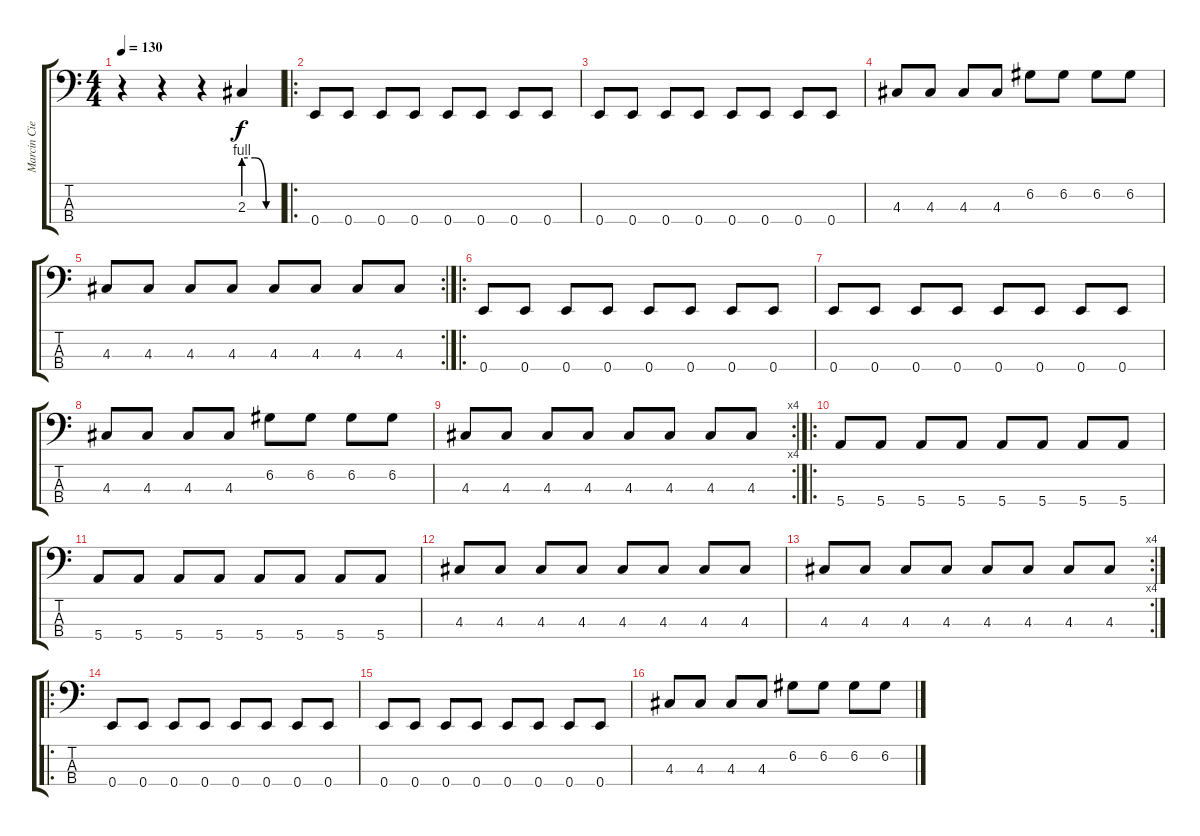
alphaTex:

\track ("Marcin Ciempiel" "Marcin Cie") {instrument electricbassfinger}
\staff {score tabs}
\tuning (G2 D2 A1 E1) {hide}
\ts (4 4)
\tempo 130
\clef f4
\ks c
r.4{dy f instrument electricbassfinger} r.4 r.4 2.3{be (custom 0 4 20 4 40 0 60 0)}.4 |
\ro
0.4.8 0.4.8 0.4.8 0.4.8 0.4.8 0.4.8 0.4.8 0.4.8 |
0.4.8 0.4.8 0.4.8 0.4.8 0.4.8 0.4.8 0.4.8 0.4.8 |
4.3.8 4.3.8 4.3.8 4.3.8 6.2.8 6.2.8 6.2.8 6.2.8 |
\rc 2
4.3.8 4.3.8 4.3.8 4.3.8 4.3.8 4.3.8 4.3.8 4.3.8 |
\ro
0.4.8 0.4.8 0.4.8 0.4.8 0.4.8 0.4.8 0.4.8 0.4.8 |
0.4.8 0.4.8 0.4.8 0.4.8 0.4.8 0.4.8 0.4.8 0.4.8 |
4.3.8 4.3.8 4.3.8 4.3.8 6.2.8 6.2.8 6.2.8 6.2.8 |
\rc 4
4.3.8 4.3.8 4.3.8 4.3.8 4.3.8 4.3.8 4.3.8 4.3.8 |
\ro
5.4.8 5.4.8 5.4.8 5.4.8 5.4.8 5.4.8 5.4.8 5.4.8 |
5.4.8 5.4.8 5.4.8 5.4.8 5.4.8 5.4.8 5.4.8 5.4.8 |
4.3.8 4.3.8 4.3.8 4.3.8 4.3.8 4.3.8 4.3.8 4.3.8 |
\rc 4
4.3.8 4.3.8 4.3.8 4.3.8 4.3.8 4.3.8 4.3.8 4.3.8 |
\ro
0.4.8 0.4.8 0.4.8 0.4.8 0.4.8 0.4.8 0.4.8 0.4.8 |
0.4.8 0.4.8 0.4.8 0.4.8 0.4.8 0.4.8 0.4.8 0.4.8 |
4.3.8 4.3.8 4.3.8 4.3.8 6.2.8 6.2.8 6.2.8 6.2.8
